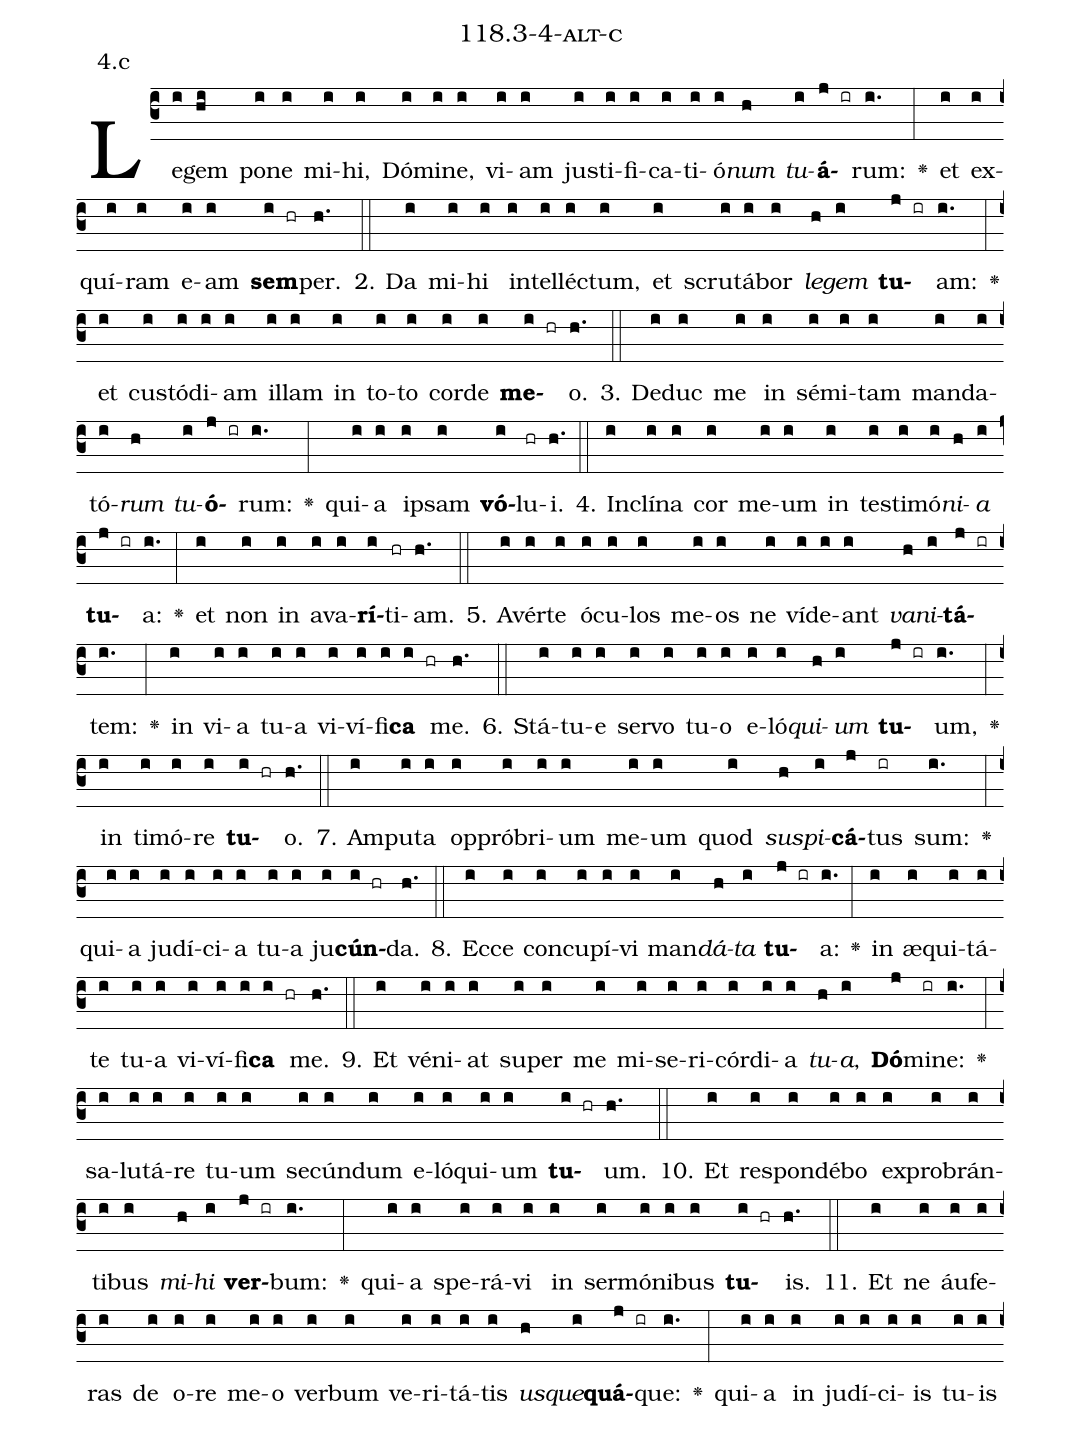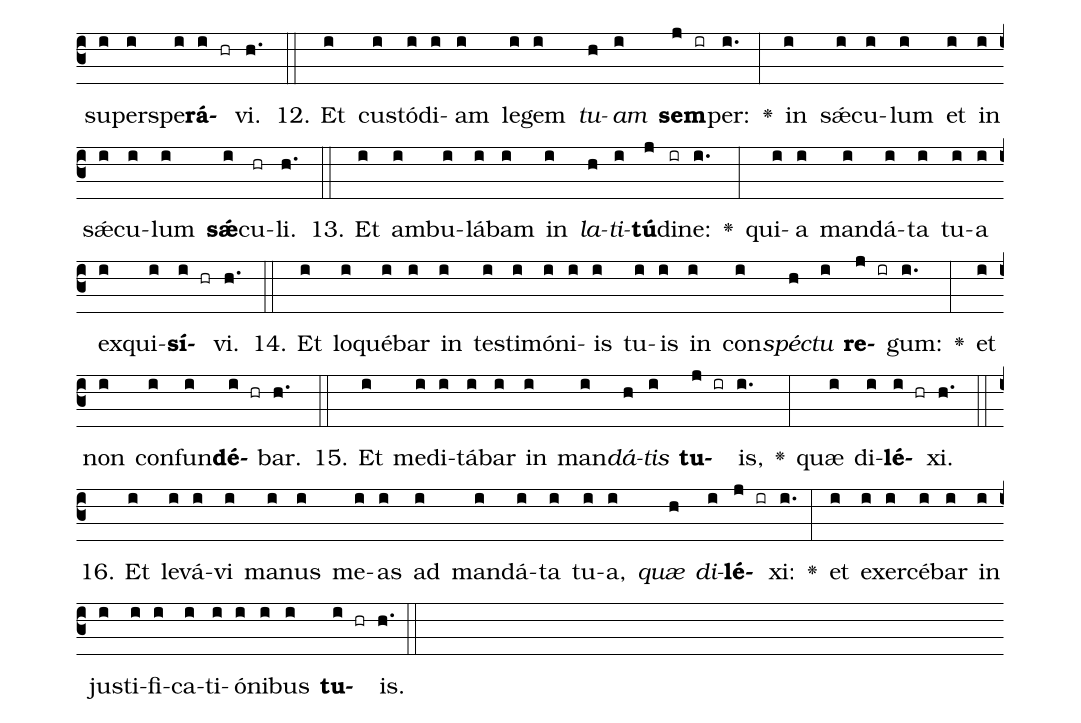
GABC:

name: 118.3-4-alt-c;
annotation: 4.c;
%%
(c3)Le(i)gem(hi) po(i)ne(i) mi(i)hi,(i) Dó(i)mi(i)ne,(i) vi(i)am(i) jus(i)ti(i)fi(i)ca(i)ti(i)ó(i)<i>num</i>(h) <i>tu</i>(i)<b>á</b>(j ir)rum:(i.) <v>\greheightstar</v>(:) et(i) ex(i)quí(i)ram(i) e(i)am(i) <b>sem</b>(i hr)per.(h.) (::)
2. Da(i) mi(i)hi(i) in(i)tel(i)léc(i)tum,(i) et(i) scru(i)tá(i)bor(i) <i>le</i>(h)<i>gem</i>(i) <b>tu</b>(j ir)am:(i.) <v>\greheightstar</v>(:) et(i) cus(i)tó(i)di(i)am(i) il(i)lam(i) in(i) to(i)to(i) cor(i)de(i) <b>me</b>(i hr)o.(h.) (::)
3. De(i)duc(i) me(i) in(i) sé(i)mi(i)tam(i) man(i)da(i)tó(i)<i>rum</i>(h) <i>tu</i>(i)<b>ó</b>(j ir)rum:(i.) <v>\greheightstar</v>(:) qui(i)a(i) ip(i)sam(i) <b>vó</b>(i)lu(hr)i.(h.) (::)
4. In(i)clí(i)na(i) cor(i) me(i)um(i) in(i) tes(i)ti(i)mó(i)<i>ni</i>(h)<i>a</i>(i) <b>tu</b>(j ir)a:(i.) <v>\greheightstar</v>(:) et(i) non(i) in(i) a(i)va(i)<b>rí</b>(i)ti(hr)am.(h.) (::)
5. A(i)vér(i)te(i) ó(i)cu(i)los(i) me(i)os(i) ne(i) ví(i)de(i)ant(i) <i>va</i>(h)<i>ni</i>(i)<b>tá</b>(j ir)tem:(i.) <v>\greheightstar</v>(:) in(i) vi(i)a(i) tu(i)a(i) vi(i)ví(i)fi(i)<b>ca</b>(i hr) me.(h.) (::)
6. Stá(i)tu(i)e(i) ser(i)vo(i) tu(i)o(i) e(i)ló(i)<i>qui</i>(h)<i>um</i>(i) <b>tu</b>(j ir)um,(i.) <v>\greheightstar</v>(:) in(i) ti(i)mó(i)re(i) <b>tu</b>(i hr)o.(h.) (::)
7. Am(i)pu(i)ta(i) op(i)pró(i)bri(i)um(i) me(i)um(i) quod(i) <i>su</i>(h)<i>spi</i>(i)<b>cá</b>(j)tus(ir) sum:(i.) <v>\greheightstar</v>(:) qui(i)a(i) ju(i)dí(i)ci(i)a(i) tu(i)a(i) ju(i)<b>cún</b>(i hr)da.(h.) (::)
8. Ec(i)ce(i) con(i)cu(i)pí(i)vi(i) man(i)<i>dá</i>(h)<i>ta</i>(i) <b>tu</b>(j ir)a:(i.) <v>\greheightstar</v>(:) in(i) æ(i)qui(i)tá(i)te(i) tu(i)a(i) vi(i)ví(i)fi(i)<b>ca</b>(i hr) me.(h.) (::)
9. Et(i) vé(i)ni(i)at(i) su(i)per(i) me(i) mi(i)se(i)ri(i)cór(i)di(i)a(i) <i>tu</i>(h)<i>a</i>,(i) <b>Dó</b>(j)mi(ir)ne:(i.) <v>\greheightstar</v>(:) sa(i)lu(i)tá(i)re(i) tu(i)um(i) se(i)cún(i)dum(i) e(i)ló(i)qui(i)um(i) <b>tu</b>(i hr)um.(h.) (::)
10. Et(i) re(i)spon(i)dé(i)bo(i) ex(i)pro(i)brán(i)ti(i)bus(i) <i>mi</i>(h)<i>hi</i>(i) <b>ver</b>(j ir)bum:(i.) <v>\greheightstar</v>(:) qui(i)a(i) spe(i)rá(i)vi(i) in(i) ser(i)mó(i)ni(i)bus(i) <b>tu</b>(i hr)is.(h.) (::)
11. Et(i) ne(i) áu(i)fe(i)ras(i) de(i) o(i)re(i) me(i)o(i) ver(i)bum(i) ve(i)ri(i)tá(i)tis(i) <i>us</i>(h)<i>que</i>(i)<b>quá</b>(j ir)que:(i.) <v>\greheightstar</v>(:) qui(i)a(i) in(i) ju(i)dí(i)ci(i)is(i) tu(i)is(i) su(i)per(i)spe(i)<b>rá</b>(i hr)vi.(h.) (::)
12. Et(i) cus(i)tó(i)di(i)am(i) le(i)gem(i) <i>tu</i>(h)<i>am</i>(i) <b>sem</b>(j ir)per:(i.) <v>\greheightstar</v>(:) in(i) sǽ(i)cu(i)lum(i) et(i) in(i) sǽ(i)cu(i)lum(i) <b>sǽ</b>(i)cu(hr)li.(h.) (::)
13. Et(i) am(i)bu(i)lá(i)bam(i) in(i) <i>la</i>(h)<i>ti</i>(i)<b>tú</b>(j)di(ir)ne:(i.) <v>\greheightstar</v>(:) qui(i)a(i) man(i)dá(i)ta(i) tu(i)a(i) ex(i)qui(i)<b>sí</b>(i hr)vi.(h.) (::)
14. Et(i) lo(i)qué(i)bar(i) in(i) tes(i)ti(i)mó(i)ni(i)is(i) tu(i)is(i) in(i) con(i)<i>spéc</i>(h)<i>tu</i>(i) <b>re</b>(j ir)gum:(i.) <v>\greheightstar</v>(:) et(i) non(i) con(i)fun(i)<b>dé</b>(i hr)bar.(h.) (::)
15. Et(i) me(i)di(i)tá(i)bar(i) in(i) man(i)<i>dá</i>(h)<i>tis</i>(i) <b>tu</b>(j ir)is,(i.) <v>\greheightstar</v>(:) quæ(i) di(i)<b>lé</b>(i hr)xi.(h.) (::)
16. Et(i) le(i)vá(i)vi(i) ma(i)nus(i) me(i)as(i) ad(i) man(i)dá(i)ta(i) tu(i)a,(i) <i>quæ</i>(h) <i>di</i>(i)<b>lé</b>(j ir)xi:(i.) <v>\greheightstar</v>(:) et(i) ex(i)er(i)cé(i)bar(i) in(i) jus(i)ti(i)fi(i)ca(i)ti(i)ó(i)ni(i)bus(i) <b>tu</b>(i hr)is.(h.) (::)
